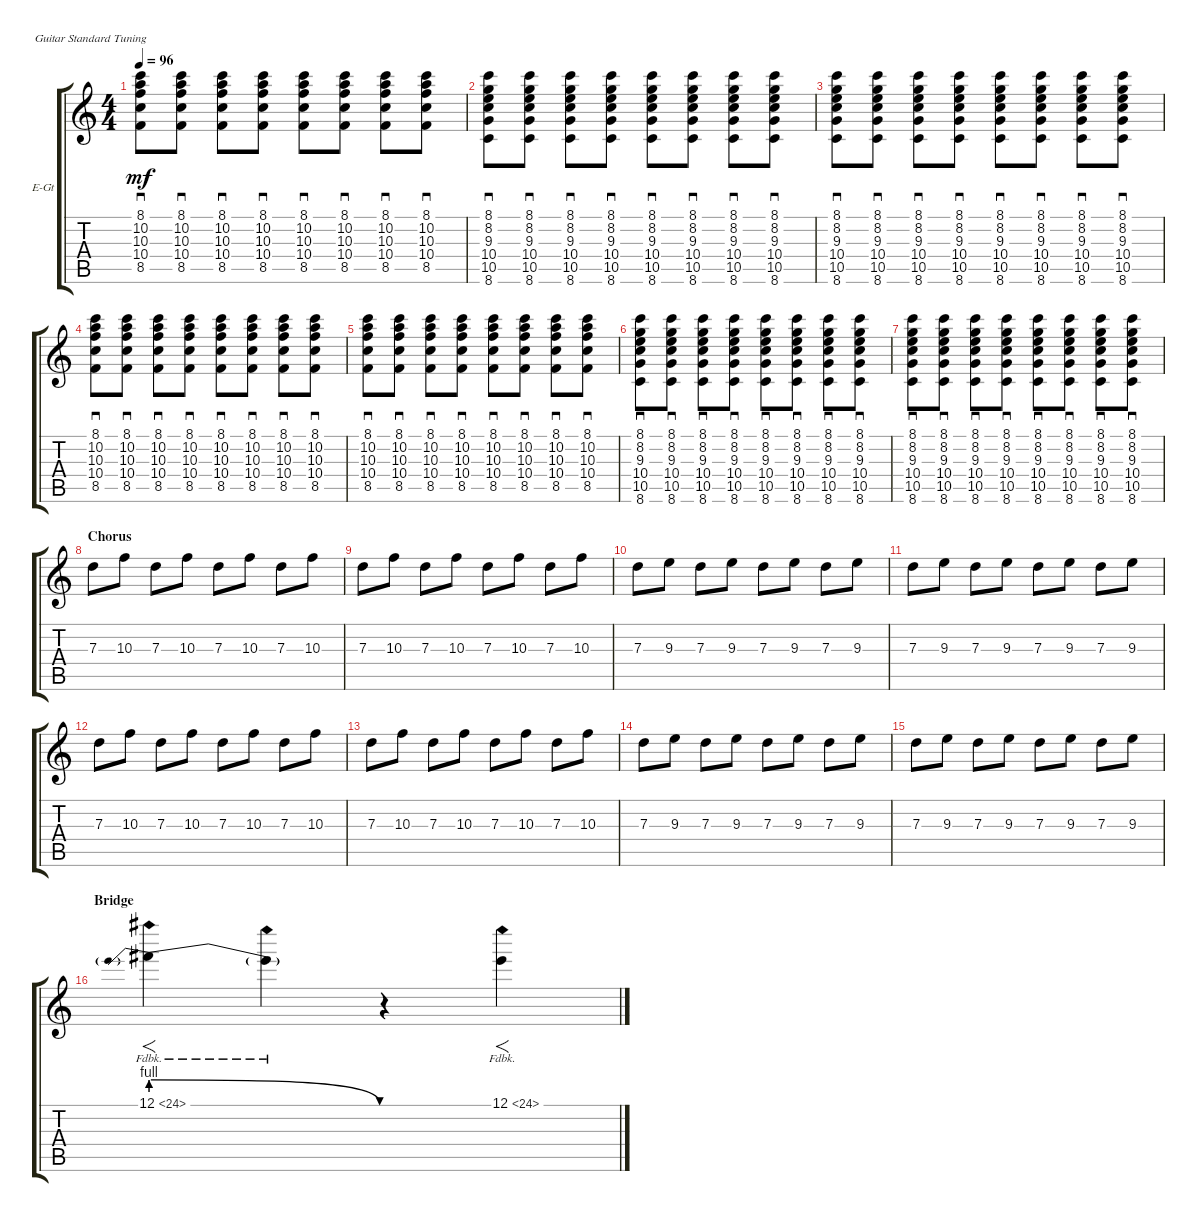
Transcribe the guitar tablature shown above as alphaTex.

\defaultSystemsLayout 4
\bracketExtendMode groupsimilarinstruments
\firstSystemTrackNameOrientation horizontal
\otherSystemsTrackNameOrientation horizontal
\track ("Electric Guitar (Clean)" "E-Gt") {instrument electricguitarclean}
\staff {score tabs}
\tuning (E4 B3 G3 D3 A2 E2)
\ts (4 4)
\tempo 96
\clef g2
\ks c
(8.5 10.4 10.3 10.2 8.1).8{sd dy mf} (8.5 10.4 10.3 10.2 8.1).8{sd} (8.5 10.4 10.3 10.2 8.1).8{sd} (8.5 10.4 10.3 10.2 8.1).8{sd} (8.5 10.4 10.3 10.2 8.1).8{sd} (8.5 10.4 10.3 10.2 8.1).8{sd} (8.5 10.4 10.3 10.2 8.1).8{sd} (8.5 10.4 10.3 10.2 8.1).8{sd} |
(8.6 10.5 10.4 9.3 8.2 8.1).8{sd} (8.6 10.5 10.4 9.3 8.2 8.1).8{sd} (8.6 10.5 10.4 9.3 8.2 8.1).8{sd} (8.6 10.5 10.4 9.3 8.2 8.1).8{sd} (8.6 10.5 10.4 9.3 8.2 8.1).8{sd} (8.6 10.5 10.4 9.3 8.2 8.1).8{sd} (8.6 10.5 10.4 9.3 8.2 8.1).8{sd} (8.6 10.5 10.4 9.3 8.2 8.1).8{sd} |
(8.6 10.5 10.4 9.3 8.2 8.1).8{sd} (8.6 10.5 10.4 9.3 8.2 8.1).8{sd} (8.6 10.5 10.4 9.3 8.2 8.1).8{sd} (8.6 10.5 10.4 9.3 8.2 8.1).8{sd} (8.6 10.5 10.4 9.3 8.2 8.1).8{sd} (8.6 10.5 10.4 9.3 8.2 8.1).8{sd} (8.6 10.5 10.4 9.3 8.2 8.1).8{sd} (8.6 10.5 10.4 9.3 8.2 8.1).8{sd} |
(8.5 10.4 10.3 10.2 8.1).8{sd} (8.5 10.4 10.3 10.2 8.1).8{sd} (8.5 10.4 10.3 10.2 8.1).8{sd} (8.5 10.4 10.3 10.2 8.1).8{sd} (8.5 10.4 10.3 10.2 8.1).8{sd} (8.5 10.4 10.3 10.2 8.1).8{sd} (8.5 10.4 10.3 10.2 8.1).8{sd} (8.5 10.4 10.3 10.2 8.1).8{sd} |
(8.5 10.4 10.3 10.2 8.1).8{sd} (8.5 10.4 10.3 10.2 8.1).8{sd} (8.5 10.4 10.3 10.2 8.1).8{sd} (8.5 10.4 10.3 10.2 8.1).8{sd} (8.5 10.4 10.3 10.2 8.1).8{sd} (8.5 10.4 10.3 10.2 8.1).8{sd} (8.5 10.4 10.3 10.2 8.1).8{sd} (8.5 10.4 10.3 10.2 8.1).8{sd} |
(8.6 10.5 10.4 9.3 8.2 8.1).8{sd} (8.6 10.5 10.4 9.3 8.2 8.1).8{sd} (8.6 10.5 10.4 9.3 8.2 8.1).8{sd} (8.6 10.5 10.4 9.3 8.2 8.1).8{sd} (8.6 10.5 10.4 9.3 8.2 8.1).8{sd} (8.6 10.5 10.4 9.3 8.2 8.1).8{sd} (8.6 10.5 10.4 9.3 8.2 8.1).8{sd} (8.6 10.5 10.4 9.3 8.2 8.1).8{sd} |
(8.6 10.5 10.4 9.3 8.2 8.1).8{sd} (8.6 10.5 10.4 9.3 8.2 8.1).8{sd} (8.6 10.5 10.4 9.3 8.2 8.1).8{sd} (8.6 10.5 10.4 9.3 8.2 8.1).8{sd} (8.6 10.5 10.4 9.3 8.2 8.1).8{sd} (8.6 10.5 10.4 9.3 8.2 8.1).8{sd} (8.6 10.5 10.4 9.3 8.2 8.1).8{sd} (8.6 10.5 10.4 9.3 8.2 8.1).8{sd} |
\section ("" "Chorus")
7.3.8 10.3.8 7.3.8 10.3.8 7.3.8 10.3.8 7.3.8 10.3.8 |
7.3.8 10.3.8 7.3.8 10.3.8 7.3.8 10.3.8 7.3.8 10.3.8 |
7.3.8 9.3.8 7.3.8 9.3.8 7.3.8 9.3.8 7.3.8 9.3.8 |
7.3.8 9.3.8 7.3.8 9.3.8 7.3.8 9.3.8 7.3.8 9.3.8 |
7.3.8 10.3.8 7.3.8 10.3.8 7.3.8 10.3.8 7.3.8 10.3.8 |
7.3.8 10.3.8 7.3.8 10.3.8 7.3.8 10.3.8 7.3.8 10.3.8 |
7.3.8 9.3.8 7.3.8 9.3.8 7.3.8 9.3.8 7.3.8 9.3.8 |
7.3.8 9.3.8 7.3.8 9.3.8 7.3.8 9.3.8 7.3.8 9.3.8 |
\section ("" "Bridge")
12.1{be (prebendrelease 0 4 15 0) fh 12}.4{f} 12.1{fh 12 t}.4 r.4 12.1{fh 12}.4{f}
